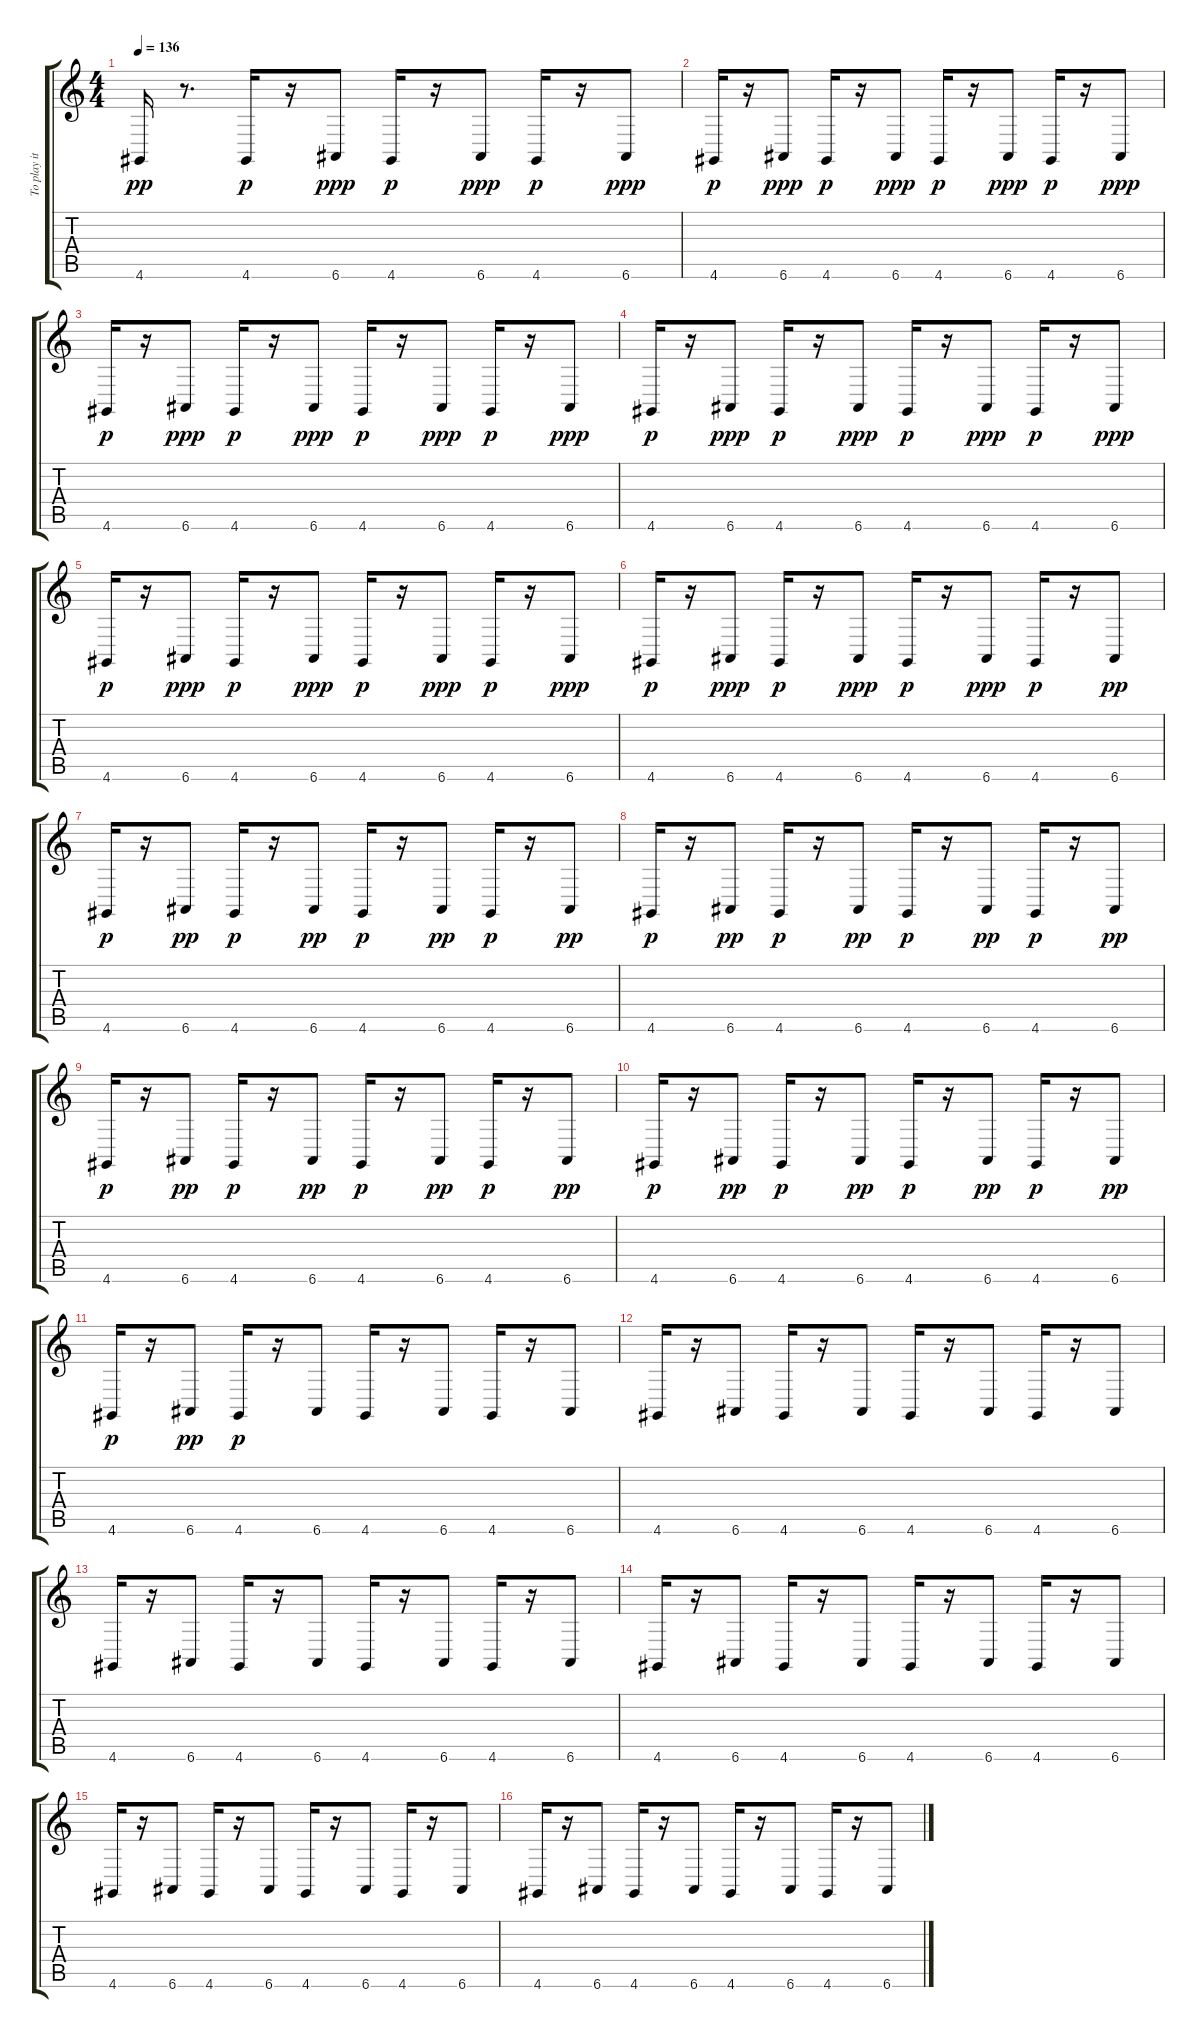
\track ("To play it correctly : " "To play it") {instrument seashore}
\staff {score tabs}
\tuning (E4 B3 G3 D3 A2 E2) {hide}
\ts (4 4)
\tempo 136
\clef g2
\ks c
4.6.16{dy pp} r.8{d} 4.6.16{dy p} r.16 6.6.8{dy ppp} 4.6.16{dy p} r.16 6.6.8{dy ppp} 4.6.16{dy p} r.16 6.6.8{dy ppp} |
4.6.16{dy p} r.16 6.6.8{dy ppp} 4.6.16{dy p} r.16 6.6.8{dy ppp} 4.6.16{dy p} r.16 6.6.8{dy ppp} 4.6.16{dy p} r.16 6.6.8{dy ppp} |
4.6.16{dy p} r.16 6.6.8{dy ppp} 4.6.16{dy p} r.16 6.6.8{dy ppp} 4.6.16{dy p} r.16 6.6.8{dy ppp} 4.6.16{dy p} r.16 6.6.8{dy ppp} |
4.6.16{dy p} r.16 6.6.8{dy ppp} 4.6.16{dy p} r.16 6.6.8{dy ppp} 4.6.16{dy p} r.16 6.6.8{dy ppp} 4.6.16{dy p} r.16 6.6.8{dy ppp} |
4.6.16{dy p} r.16 6.6.8{dy ppp} 4.6.16{dy p} r.16 6.6.8{dy ppp} 4.6.16{dy p} r.16 6.6.8{dy ppp} 4.6.16{dy p} r.16 6.6.8{dy ppp} |
4.6.16{dy p} r.16 6.6.8{dy ppp} 4.6.16{dy p} r.16 6.6.8{dy ppp} 4.6.16{dy p} r.16 6.6.8{dy ppp} 4.6.16{dy p} r.16 6.6.8{dy pp} |
4.6.16{dy p} r.16 6.6.8{dy pp} 4.6.16{dy p} r.16 6.6.8{dy pp} 4.6.16{dy p} r.16 6.6.8{dy pp} 4.6.16{dy p} r.16 6.6.8{dy pp} |
4.6.16{dy p} r.16 6.6.8{dy pp} 4.6.16{dy p} r.16 6.6.8{dy pp} 4.6.16{dy p} r.16 6.6.8{dy pp} 4.6.16{dy p} r.16 6.6.8{dy pp} |
4.6.16{dy p} r.16 6.6.8{dy pp} 4.6.16{dy p} r.16 6.6.8{dy pp} 4.6.16{dy p} r.16 6.6.8{dy pp} 4.6.16{dy p} r.16 6.6.8{dy pp} |
4.6.16{dy p} r.16 6.6.8{dy pp} 4.6.16{dy p} r.16 6.6.8{dy pp} 4.6.16{dy p} r.16 6.6.8{dy pp} 4.6.16{dy p} r.16 6.6.8{dy pp} |
4.6.16{dy p} r.16 6.6.8{dy pp} 4.6.16{dy p} r.16 6.6.8 4.6.16 r.16 6.6.8 4.6.16 r.16 6.6.8 |
4.6.16 r.16 6.6.8 4.6.16 r.16 6.6.8 4.6.16 r.16 6.6.8 4.6.16 r.16 6.6.8 |
4.6.16 r.16 6.6.8 4.6.16 r.16 6.6.8 4.6.16 r.16 6.6.8 4.6.16 r.16 6.6.8 |
4.6.16 r.16 6.6.8 4.6.16 r.16 6.6.8 4.6.16 r.16 6.6.8 4.6.16 r.16 6.6.8 |
4.6.16 r.16 6.6.8 4.6.16 r.16 6.6.8 4.6.16 r.16 6.6.8 4.6.16 r.16 6.6.8 |
4.6.16 r.16 6.6.8 4.6.16 r.16 6.6.8 4.6.16 r.16 6.6.8 4.6.16 r.16 6.6.8
